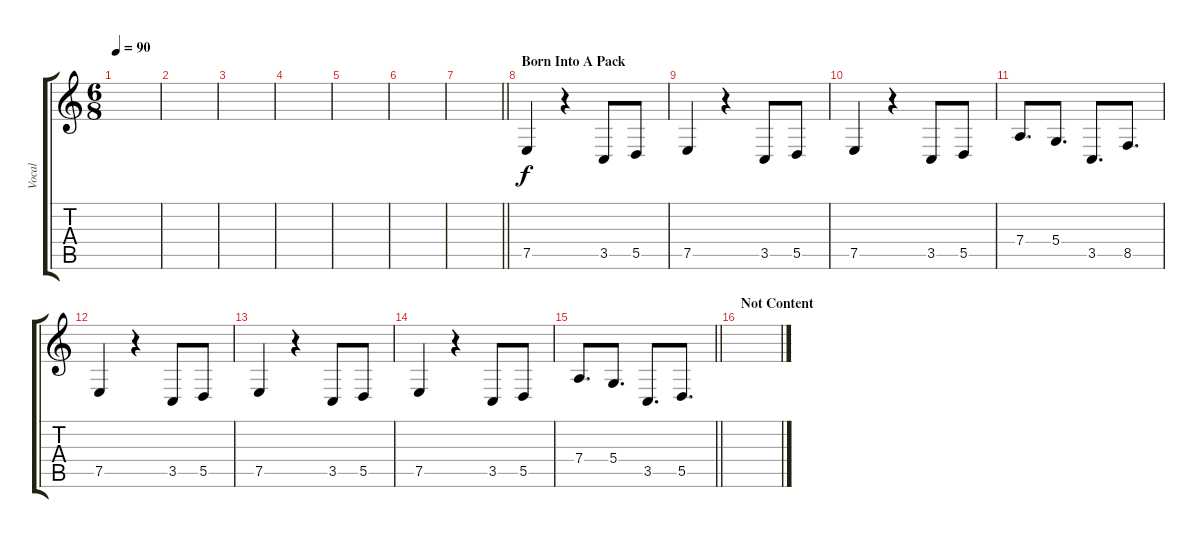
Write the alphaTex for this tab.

\track ("Vocal" "Vocal") {instrument oboe}
\staff {score tabs}
\tuning (E4 B3 G3 D3 A2 E2) {hide}
\ts (6 8)
\tempo 90
\clef g2
\ks c
|
|
|
|
|
|
\barLineRight lightlight
|
\section ("" "Born Into A Pack")
7.5.4 r.4 3.5.8 5.5.8 |
7.5.4 r.4 3.5.8 5.5.8 |
7.5.4 r.4 3.5.8 5.5.8 |
7.4.8{d} 5.4.8{d} 3.5.8{d} 8.5.8{d} |
7.5.4 r.4 3.5.8 5.5.8 |
7.5.4 r.4 3.5.8 5.5.8 |
7.5.4 r.4 3.5.8 5.5.8 |
\barLineRight lightlight
7.4.8{d} 5.4.8{d} 3.5.8{d} 5.5.8{d} |
\section ("" "Not Content")
